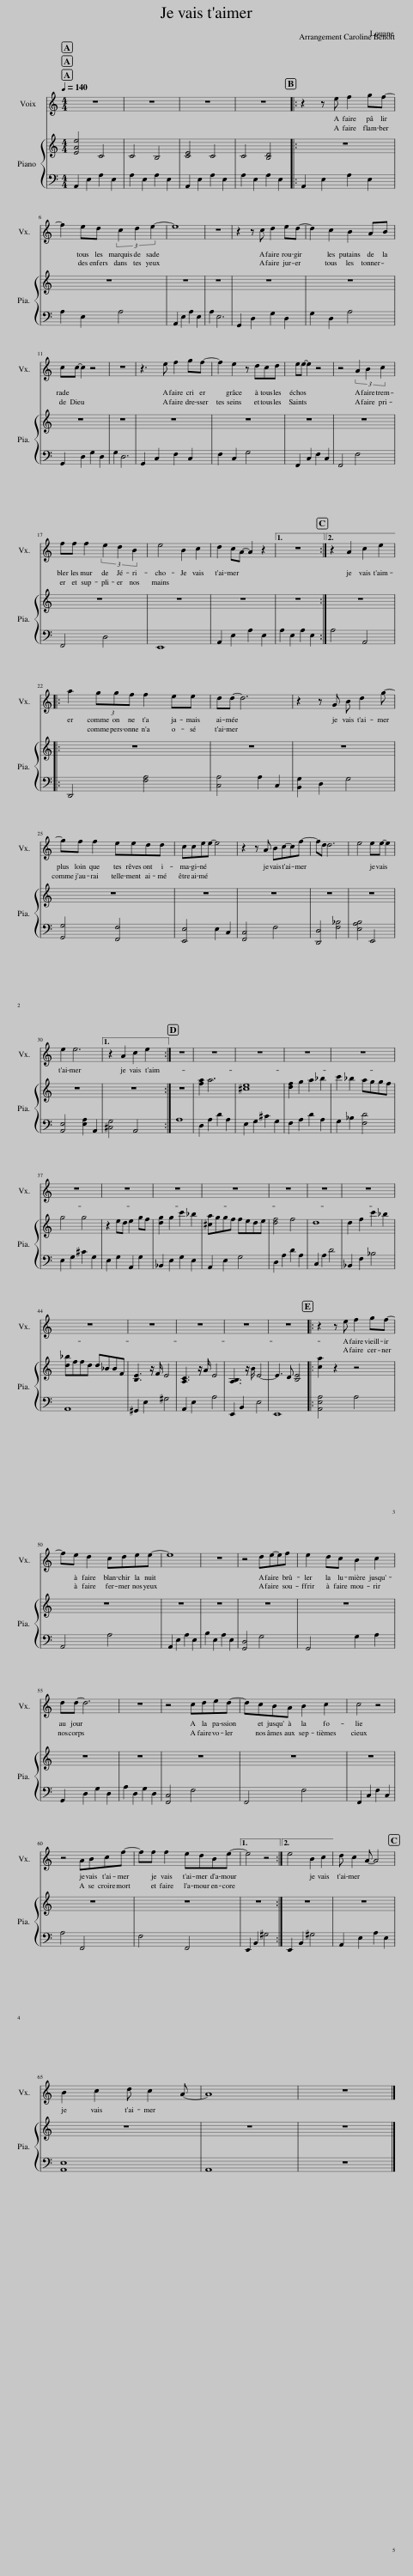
X:1
%%score 1 { 2 | 3 }
L:1/8
Q:1/4=140
M:4/4
I:linebreak $
K:C
V:1 treble
V:2 treble
V:3 bass
V:1
 z8 | z8 | z8 | z8 |: z2 z e f2 gf- |$ %5
 f2 ed (3c2 d2 e2- | e8 | z8 | z2 z c d2 ed- | d2 c2 B2 AB |$ %10
 cc- c2 z4 | z8 | z3 e f2 gf- | f2 e2 z dcd | ee- e2 z4 | %15
 z4 (3A2 B2 c2 |$ ff f2 (3e2 d2 B2 | e4 B2 c2 | d2 cA- A2 z2 |1 z8 :|2 %20
 z2 A2 c2 e2 |:$ a2 (3ggf f2 ee | dd- d6 | z2 z G B d2 g- |$ gf f2 eedd | %25
 ccee- e4 | z2 z A Bc-cf- | fd d6 | e4 ee- e2 |$ e2 e6 |1 %30
 z2 A2 c2 e2 :| z8 | z8 | z8 | z8 | %35
 z8 |$ z8 | z8 | z8 | z8 | %40
 z8 | z8 | z8 |$ z8 | z8 | %45
 z8 | z8 | z8 |: z2 z e f2 gf- |$ fe d2 cdee- | %50
 e8 | z8 | z4 de-ef | e2 dc B2 c2 |$ dd- d6 | %55
 z8 | z4 cded- | dcBA B2 c2 | c4 z4 |$ z4 ABcf- | %60
 ff f2 edBe- |1 e4 z4 :|2 e4 B2 c2 || d c2 A- A4 |$ B2 c2 d c2 A- | %65
 A8 | z8 |] %67
V:2
 [EAe]4 C4 | C4 B,4 | [CE]4 C4 | C4 [B,D]4 |: z8 |$ %5
 z8 | z8 | z8 | z8 | z8 |$ %10
 z8 | z8 | z8 | z8 | z8 | %15
 z8 |$ z8 | z8 | z8 |1 z8 :|2 %20
 z8 |:$ z8 | z8 | z8 |$ z8 | %25
 z8 | z8 | z8 | z8 |$ z8 |1 %30
 z8 :| z8 | [fa]2 a6 | [^ce]8 | [df]2 g2 a2 _b2 | %35
 c'2 _b2 aggf |$ g4 g4 | z2 ed e2 gf | [dg]2 g2 c'2 _b2 | [^ca]ggf fede | %40
 [df]4 f4 | d8 | d2 f2 c'2 _b2 |$ [d_b]ffd d_BBF | [B,E]3 z/ F/ E4 | %45
 [A,C]3 z/ A/ E4 | [A,B,]3 z/ B/ E4- | E3 D [B,E]4 |: [ca]2 z2 z4 |$ z8 | %50
 z8 | z8 | z8 | z8 |$ z8 | %55
 z8 | z8 | z8 | z8 |$ z8 | %60
 z8 |1 z8 :|2 z8 || z8 |$ z8 | %65
 z8 | z8 |] %67
V:3
 A,,2 E,2 A,2 E,2 | A,2 E,2 A,2 E,2 | A,,2 E,2 A,2 E,2 | A,2 E,2 A,2 E,2 |: A,,2 E,2 A,2 E,2 |$ %5
 A,2 E,2 A,4 | A,,2 E,2 A,2 E,2 | A,2 E,6 | G,,2 D,2 G,2 D,2 | G,2 D,2 A,4 |$ %10
 G,,2 D,2 G,2 D,2 | G,2 D,6 | G,,2 C,2 F,2 C,2 | F,2 C,2 G,4 | F,,2 C,2 F,2 C,2 | %15
 F,,4 F,4 |$ F,,4 D,4 | E,,8 | A,,2 E,2 A,2 E,2 |1 A,2 E,2 A,2 E,2 :|2 %20
 A,4 A,,4 |:$ D,,4 [F,A,]4 | [C,A,]4 A,2 C,2 | [B,,G,]2 D,2 G,4 |$ [G,,G,]4 [F,,F,]4 | %25
 [E,,E,]4 E,2 C,2 | [F,,C,]4 F,4 | [D,,D,]4 [F,_B,]4 | [E,A,B,]4 E,,4 |$ [A,,E,]4 [E,A,]2 A,,2 |1 %30
 [^C,G,]4 A,,4 :| A,8 | D,2 A,2 D2 A,2 | E,2 G,2 ^C2 G,2 | F,2 A,2 D2 A,2 | %35
 G,2 _B,2 [F,D]4 |$ E,2 G,2 ^C2 G,2 | E,2 G,2 A,,2 G,2 | _B,,2 E,2 G,2 E,2 | A,,2 E,2 G,4 | %40
 D,2 A,2 D2 A,2 | C,2 A,2 D4 | _B,,2 F,2 _B,4 |$ A,,8 | ^G,,2 E,2 ^G,4 | %45
 A,,2 E,2 A,4 | E,,2 B,,2 E,4 | E,,8 |: [A,,E,A,]4 A,4 |$ A,,4 A,4 | %50
 A,,2 E,2 A,2 E,2 | B,2 E,2 A,2 E,2 | [G,,D,]4 G,4 | G,,4 G,2 A,2 |$ G,,2 D,2 G,2 D,2 | %55
 A,2 D,2 G,2 D,2 | [F,,C,]4 F,4 | F,,4 F,4 | F,,2 C,2 F,2 C,2 |$ A,4 F,,4 | %60
 F,4 F,,4 |1 E,,2 B,,2 ^G,4 :|2 E,,2 B,,2 ^G,4 || A,,2 E,2 A,2 E,2 |$ [A,,E,]8 | %65
 A,,8 | z8 |] %67
